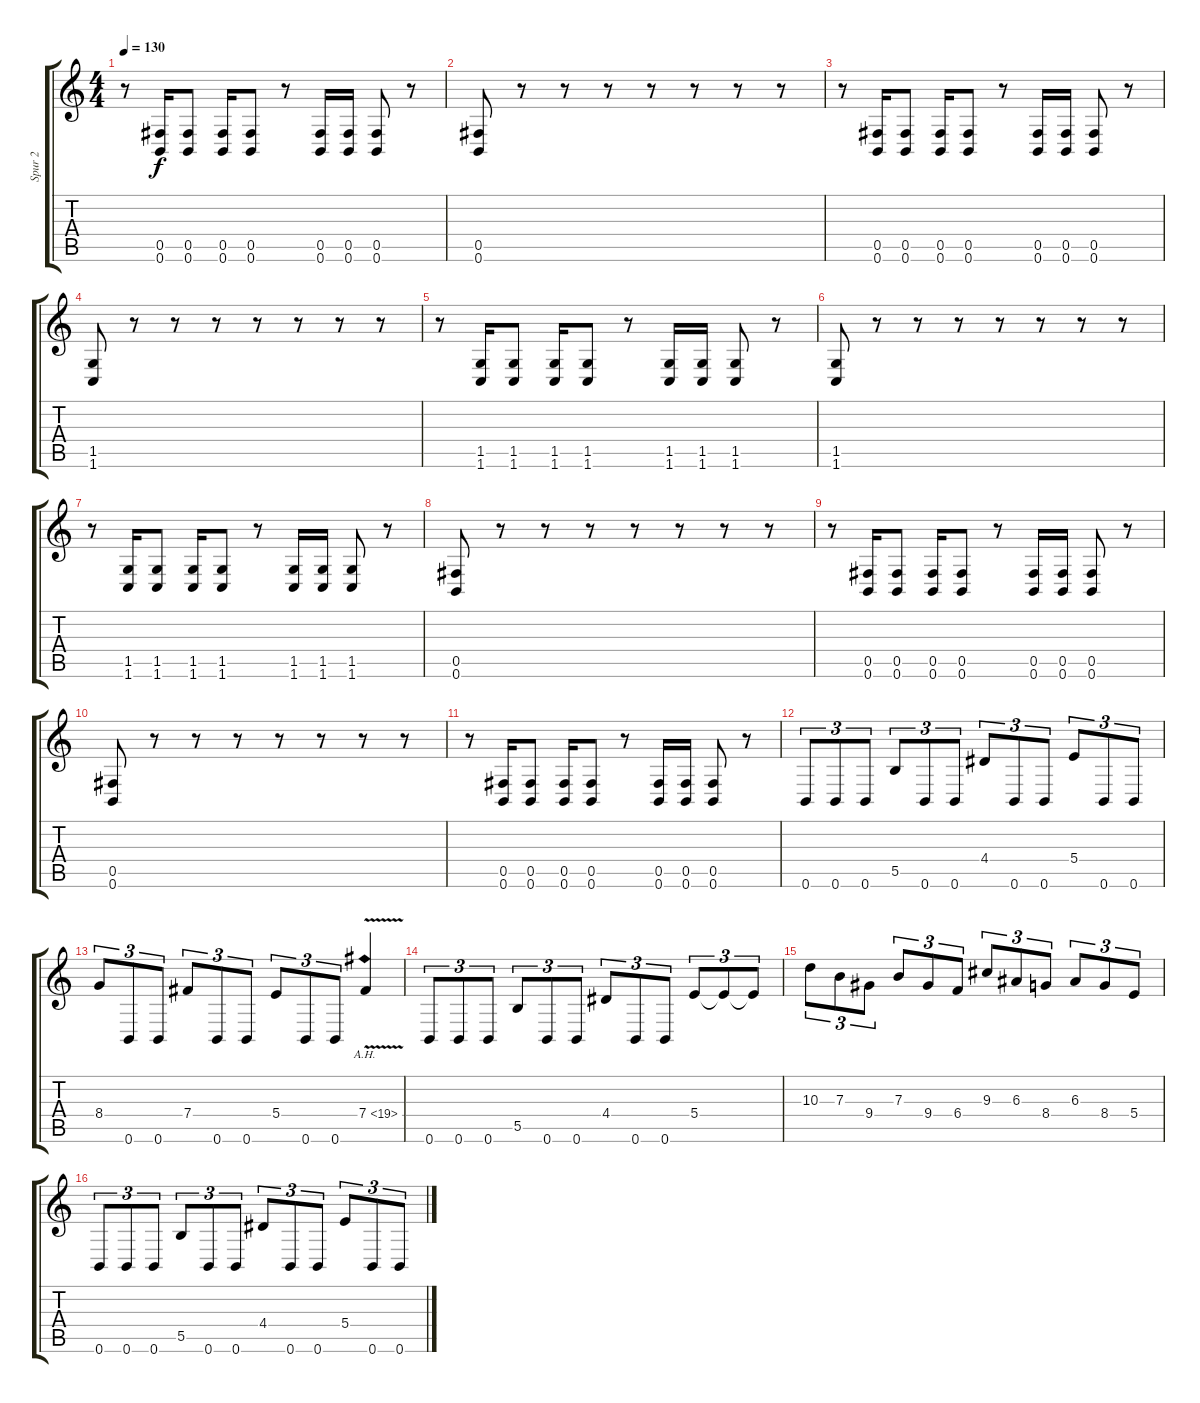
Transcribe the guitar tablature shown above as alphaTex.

\track ("Spur 2" "Spur 2") {instrument distortionguitar}
\staff {score tabs}
\tuning (Db4 Ab3 E3 B2 Gb2 B1) {hide}
\ts (4 4)
\tempo 130
\clef g2
\ks c
r.8{dy f} (0.5 0.6).16 (0.5 0.6).8 (0.5 0.6).16 (0.5 0.6).8 r.8 (0.5 0.6).16 (0.5 0.6).16 (0.5 0.6).8 r.8 |
(0.5 0.6).8 r.8 r.8 r.8 r.8 r.8 r.8 r.8 |
r.8 (0.5 0.6).16 (0.5 0.6).8 (0.5 0.6).16 (0.5 0.6).8 r.8 (0.5 0.6).16 (0.5 0.6).16 (0.5 0.6).8 r.8 |
(1.5 1.6).8 r.8 r.8 r.8 r.8 r.8 r.8 r.8 |
r.8 (1.5 1.6).16 (1.5 1.6).8 (1.5 1.6).16 (1.5 1.6).8 r.8 (1.5 1.6).16 (1.5 1.6).16 (1.5 1.6).8 r.8 |
(1.5 1.6).8 r.8 r.8 r.8 r.8 r.8 r.8 r.8 |
r.8 (1.5 1.6).16 (1.5 1.6).8 (1.5 1.6).16 (1.5 1.6).8 r.8 (1.5 1.6).16 (1.5 1.6).16 (1.5 1.6).8 r.8 |
(0.5 0.6).8 r.8 r.8 r.8 r.8 r.8 r.8 r.8 |
r.8 (0.5 0.6).16 (0.5 0.6).8 (0.5 0.6).16 (0.5 0.6).8 r.8 (0.5 0.6).16 (0.5 0.6).16 (0.5 0.6).8 r.8 |
(0.5 0.6).8 r.8 r.8 r.8 r.8 r.8 r.8 r.8 |
r.8 (0.5 0.6).16 (0.5 0.6).8 (0.5 0.6).16 (0.5 0.6).8 r.8 (0.5 0.6).16 (0.5 0.6).16 (0.5 0.6).8 r.8 |
0.6.8{tu (3 2)} 0.6.8{tu (3 2)} 0.6.8{tu (3 2)} 5.5.8{tu (3 2)} 0.6.8{tu (3 2)} 0.6.8{tu (3 2)} 4.4.8{tu (3 2)} 0.6.8{tu (3 2)} 0.6.8{tu (3 2)} 5.4.8{tu (3 2)} 0.6.8{tu (3 2)} 0.6.8{tu (3 2)} |
8.4.8{tu (3 2)} 0.6.8{tu (3 2)} 0.6.8{tu (3 2)} 7.4.8{tu (3 2)} 0.6.8{tu (3 2)} 0.6.8{tu (3 2)} 5.4.8{tu (3 2)} 0.6.8{tu (3 2)} 0.6.8{tu (3 2)} 7.4{ah 12 v}.4 |
0.6.8{tu (3 2)} 0.6.8{tu (3 2)} 0.6.8{tu (3 2)} 5.5.8{tu (3 2)} 0.6.8{tu (3 2)} 0.6.8{tu (3 2)} 4.4.8{tu (3 2)} 0.6.8{tu (3 2)} 0.6.8{tu (3 2)} 5.4.8{tu (3 2)} 5.4{t}.8{tu (3 2)} 5.4{t}.8{tu (3 2)} |
10.3.8{tu (3 2)} 7.3.8{tu (3 2)} 9.4.8{tu (3 2)} 7.3.8{tu (3 2)} 9.4.8{tu (3 2)} 6.4.8{tu (3 2)} 9.3.8{tu (3 2)} 6.3.8{tu (3 2)} 8.4.8{tu (3 2)} 6.3.8{tu (3 2)} 8.4.8{tu (3 2)} 5.4.8{tu (3 2)} |
0.6.8{tu (3 2)} 0.6.8{tu (3 2)} 0.6.8{tu (3 2)} 5.5.8{tu (3 2)} 0.6.8{tu (3 2)} 0.6.8{tu (3 2)} 4.4.8{tu (3 2)} 0.6.8{tu (3 2)} 0.6.8{tu (3 2)} 5.4.8{tu (3 2)} 0.6.8{tu (3 2)} 0.6.8{tu (3 2)}
